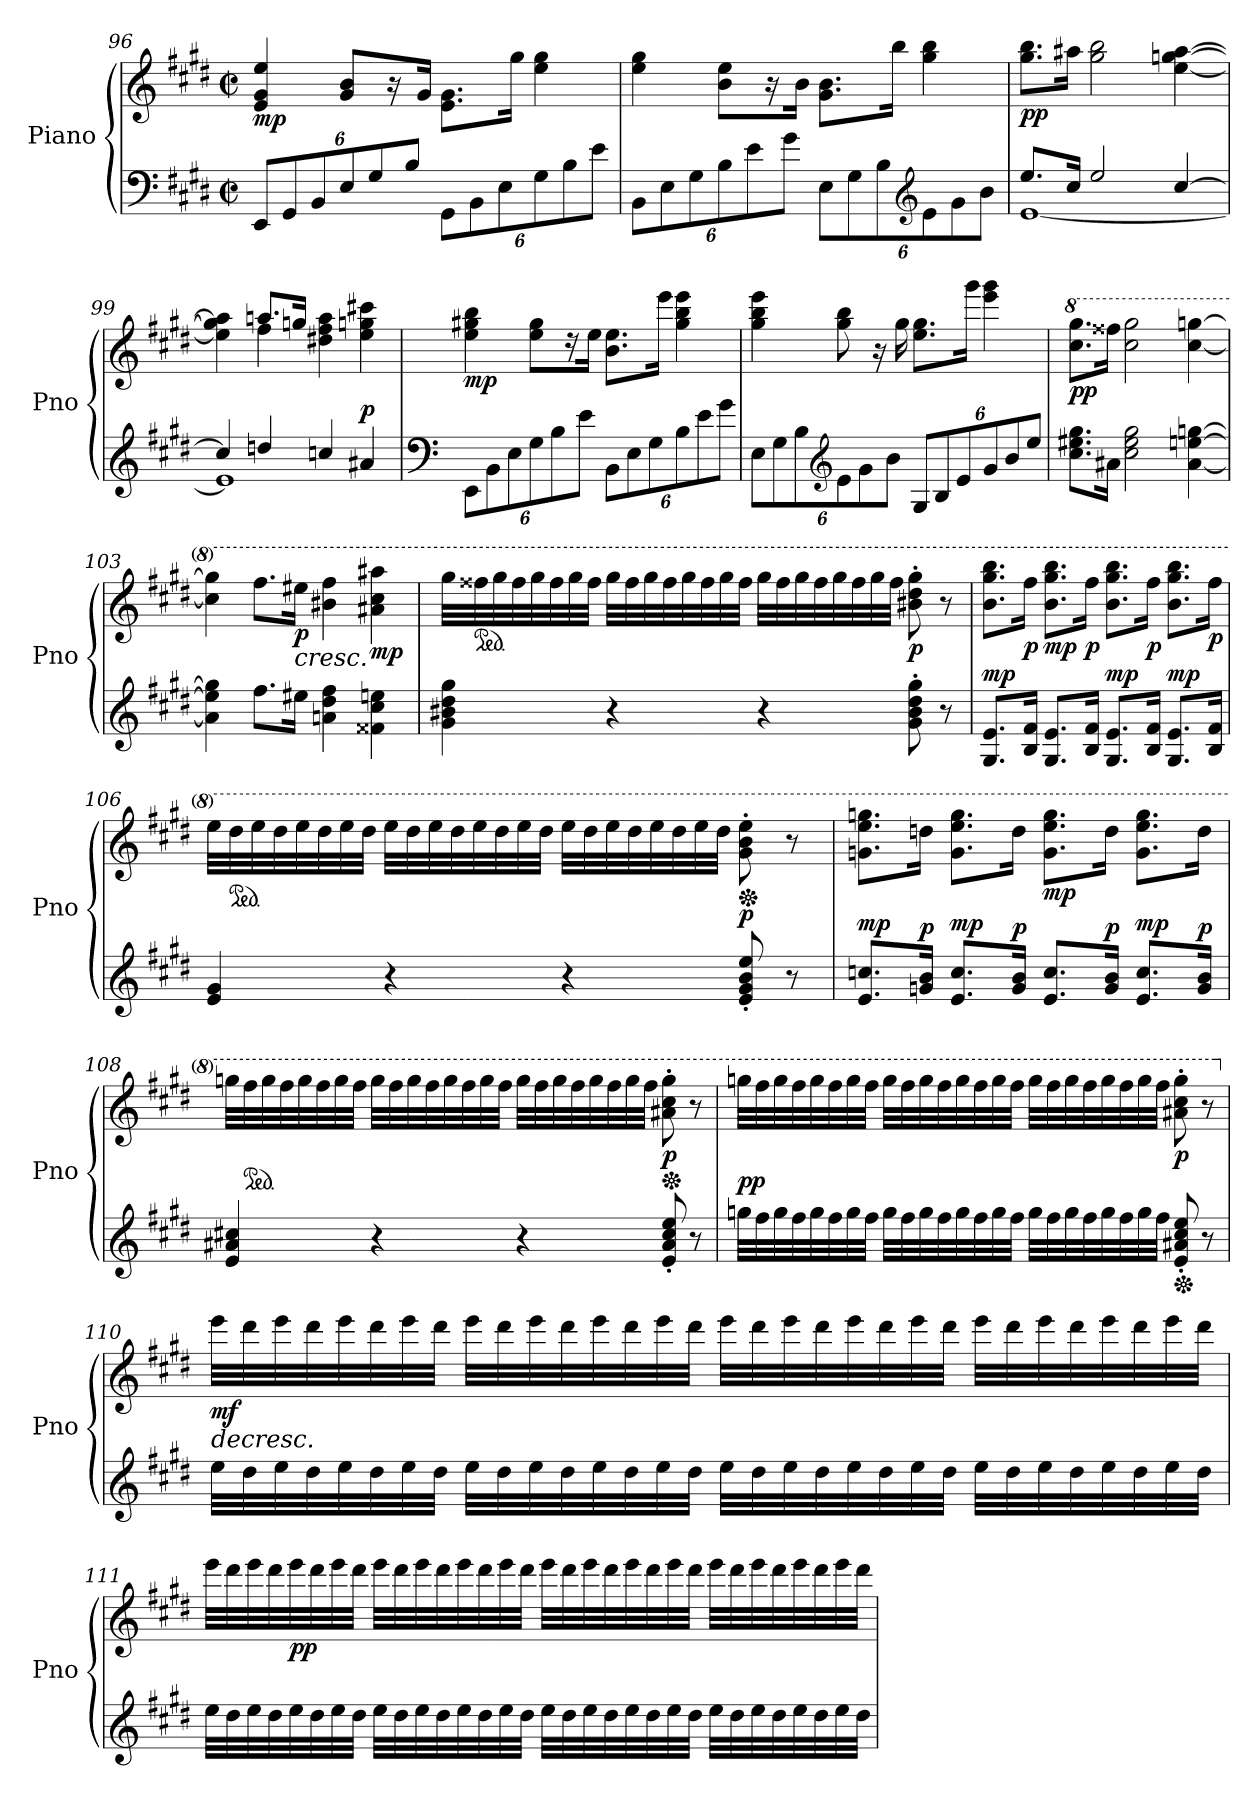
**kern	**kern	**dynam
*part1	*part1	*part1
*staff2	*staff1	*staff1/2
*I"Piano	*	*
*I'Pno	*	*
*clefF4	*clefG2	*
*k[f#c#g#d#]	*k[f#c#g#d#]	*
*M4/4	*M4/4	*
*met(c|)	*met(c|)	*
*Xbrackettup	*	*
=96	=96	=96
!	!	!LO:DY:b
12EE/L	4e/ 4g#/ 4ee/	mp
12GG#/	.	.
12BB/	.	.
12E/	8g#/ 8b/L	.
12G#/	.	.
.	16r	.
12B/J	.	.
.	16g#/Jk	.
12GG#\L	8.e\ 8.g#\L	.
12BB\	.	.
12E\	.	.
.	16gg#\Jk	.
12G#\	4ee\ 4gg#\	.
12B\	.	.
12e\J	.	.
!!LO:LB:g=z
=97	=97	=97
12BB\L	4ee\ 4gg#\	.
12E\	.	.
12G#\	.	.
12B\	8b\ 8ee\L	.
12e\	.	.
.	16r	.
12g#\J	.	.
.	16b\Jk	.
12E\L	8.g#\ 8.b\L	.
12G#\	.	.
12B\	.	.
*clefG2	*	*
.	16bb\Jk	.
12e\	4gg#\ 4bb\	.
12g#\	.	.
12b\J	.	.
=98	=98	=98
*^	*	*
!	!	!	!LO:DY:b
8.ee/L	[1e	8.gg#\ 8.bb\L	pp
16cc#/Jk	.	16aa#X\Jk	.
2ee/	.	2gg#\ 2bb\	.
[4cc#/	.	[4ee\ [4ggn\ [4aa#\	.
=99	=99	=99	=99
*	*	*^	*
4cc#/]	1e]	4ee\] 4gg\] 4aa#\]	4ryy	.
4ddn/	.	8.aan/L	4ff#\	.
.	.	16ggn/Jk	.	.
4ccn/	.	4dd#X\ 4ff#\ 4aa\	2ryy	.
!	!	!	!	!LO:DY:a=2
4a#X/	.	4ee\ 4ggn\ 4ccc#X\	.	p
*v	*v	*	*	*
*	*v	*v	*
=100	=100	=100
*clefF4	*	*
!	!	!LO:DY:b
12EE\L	4ee\ 4gg#X\ 4bb\	mp
12BB\	.	.
12E\	.	.
12G#\	8ee\ 8gg#\L	.
12B\	.	.
.	16r	.
12e\J	.	.
.	16ee\Jk	.
12BB\L	8.b\ 8.ee\L	.
12E\	.	.
12G#\	.	.
.	16eee\Jk	.
12B\	4gg#\ 4bb\ 4eee\	.
12e\	.	.
12g#\J	.	.
!!LO:LB:g=z
=101	=101	=101
12E\L	4gg#\ 4bb\ 4eee\	.
12G#\	.	.
12B\	.	.
*clefG2	*	*
12e\	8gg#\ 8bb\	.
12g#\	.	.
.	16r	.
12b\J	.	.
.	16gg#\	.
12G#/L	8.ee\ 8.gg#\L	.
12B/	.	.
12e/	.	.
.	16ggg#\Jk	.
12g#/	4eee\ 4ggg#\	.
12b/	.	.
12ee/J	.	.
=102	=102	=102
*	*8va	*
!	!	!LO:DY:b
8.cc#\ 8.ee#X\ 8.gg#\L	8.ccc#\ 8.ggg#\L	pp
16a#X\Jk	16fff##X\Jk	.
2cc#\ 2ee#\ 2gg#\	2ccc#\ 2ggg#\	.
[4a#\ [4een\ [4ggn\	[4ccc#\ [4gggn\	.
=103	=103	=103
4a#\] 4ee\] 4gg\]	4ccc#\] 4ggg\]	.
8.ff#\L	8.fff#\L	.
!	!	!LO:HP:b
!	!	!LO:DY:n=1:b
16ee#X\Jk	16eee#X\Jk	< p
4an\ 4dd#\ 4ff#\	4bb#X\ 4fff#\	.
!	!	!LO:DY:n=2:b
4f##X\ 4cc#\ 4een\	4aa#X\ 4ccc#\ 4aaa#X\	mp
.	.	[
!!LO:LB:g=z
=104	=104	=104
!	!	!LO:DY:a=2
!	!	!LO:DY:n=1:a
4g#\ 4b#X\ 4dd#\ 4gg#\	32ggg#!\LLL	mf pp
*	*ped	*
.	32fff##X!\	.
.	32ggg#!\	.
.	32fff##!\	.
.	32ggg#!\	.
.	32fff##!\	.
.	32ggg#!\	.
.	32fff##!\JJJ	.
4r	32ggg#!\LLL	.
.	32fff##!\	.
.	32ggg#!\	.
.	32fff##!\	.
.	32ggg#!\	.
.	32fff##!\	.
.	32ggg#!\	.
.	32fff##!\JJJ	.
4r	32ggg#!\LLL	.
.	32fff##!\	.
.	32ggg#!\	.
.	32fff##!\	.
.	32ggg#!\	.
.	32fff##!\	.
.	32ggg#!\	.
.	32fff##!\JJJ	.
!	!	!LO:DY:n=2:b
8g#\' 8b#\' 8dd#\' 8gg#\'	8bb#X\' 8ddd#\' 8ggg#\'	p
8r	8r	.
=105	=105	=105
!	!	!LO:DY:a=2
8.G#/ 8.e/L	8.bb\ 8.ggg#\ 8.bbb\L	mp
!	!	!LO:DY:b
16B/ 16f#/Jk	16fff#\Jk	p
!	!	!LO:DY:b
8.G#/ 8.e/L	8.bb\ 8.ggg#\ 8.bbb\L	mp
!	!	!LO:DY:b
16B/ 16f#/Jk	16fff#\Jk	p
!	!	!LO:DY:a=2
8.G#/ 8.e/L	8.bb\ 8.ggg#\ 8.bbb\L	mp
!	!	!LO:DY:b
16B/ 16f#/Jk	16fff#\Jk	p
!	!	!LO:DY:a=2
8.G#/ 8.e/L	8.bb\ 8.ggg#\ 8.bbb\L	mp
!	!	!LO:DY:b
16B/ 16f#/Jk	16fff#\Jk	p
!!LO:PB:g=z
=106	=106	=106
!	!	!LO:DY:a=2
!	!	!LO:DY:n=1:a
4e/ 4g#/	32eee!\LLL	mp pp
*	*ped	*
.	32ddd#!\	.
.	32eee!\	.
.	32ddd#!\	.
.	32eee!\	.
.	32ddd#!\	.
.	32eee!\	.
.	32ddd#!\JJJ	.
4r	32eee!\LLL	.
.	32ddd#!\	.
.	32eee!\	.
.	32ddd#!\	.
.	32eee!\	.
.	32ddd#!\	.
.	32eee!\	.
.	32ddd#!\JJJ	.
4r	32eee!\LLL	.
.	32ddd#!\	.
.	32eee!\	.
.	32ddd#!\	.
.	32eee!\	.
.	32ddd#!\	.
.	32eee!\	.
.	32ddd#!\JJJ	.
*	*Xped	*
!	!	!LO:DY:n=2:a=2
8e/' 8g#/' 8b/' 8ee/'	8gg#\' 8bb\' 8eee\'	p
8r	8r	.
=107	=107	=107
!	!	!LO:DY:a=2
8.e/ 8.ccn/L	8.ggn\ 8.eee\ 8.gggn\L	mp
!	!	!LO:DY:a=2
16gn/ 16b/Jk	16dddn\Jk	p
!	!	!LO:DY:a=2
8.e/ 8.cc/L	8.gg\ 8.eee\ 8.ggg\L	mp
!	!	!LO:DY:a=2
16g/ 16b/Jk	16ddd\Jk	p
!	!	!LO:DY:b
8.e/ 8.cc/L	8.gg\ 8.eee\ 8.ggg\L	mp
!	!	!LO:DY:a=2
16g/ 16b/Jk	16ddd\Jk	p
!	!	!LO:DY:a=2
8.e/ 8.cc/L	8.gg\ 8.eee\ 8.ggg\L	mp
!	!	!LO:DY:a=2
16g/ 16b/Jk	16ddd\Jk	p
!!LO:LB:g=z
=108	=108	=108
!	!	!LO:DY:a=2
!	!	!LO:DY:n=1:a
4e/ 4a#X/ 4cc#X/	32gggn!\LLL	mp pp
*	*ped	*
.	32fff#!\	.
.	32ggg!\	.
.	32fff#!\	.
.	32ggg!\	.
.	32fff#!\	.
.	32ggg!\	.
.	32fff#!\JJJ	.
4r	32ggg!\LLL	.
.	32fff#!\	.
.	32ggg!\	.
.	32fff#!\	.
.	32ggg!\	.
.	32fff#!\	.
.	32ggg!\	.
.	32fff#!\JJJ	.
4r	32ggg!\LLL	.
.	32fff#!\	.
.	32ggg!\	.
.	32fff#!\	.
.	32ggg!\	.
.	32fff#!\	.
.	32ggg!\	.
.	32fff#!\JJJ	.
*	*Xped	*
!	!	!LO:DY:n=2:b
8e/' 8a#/' 8cc#/' 8ee/'	8aa#X\' 8ccc#\' 8ggg\'	p
8r	8r	.
!!LO:LB:g=z
=109	=109	=109
!	!	!LO:DY:a=2
32ggn!\LLL	32gggn!\LLL	pp
32ff#!\	32fff#!\	.
32gg!\	32ggg!\	.
32ff#!\	32fff#!\	.
32gg!\	32ggg!\	.
32ff#!\	32fff#!\	.
32gg!\	32ggg!\	.
32ff#!\JJJ	32fff#!\JJJ	.
32gg!\LLL	32ggg!\LLL	.
32ff#!\	32fff#!\	.
32gg!\	32ggg!\	.
32ff#!\	32fff#!\	.
32gg!\	32ggg!\	.
32ff#!\	32fff#!\	.
32gg!\	32ggg!\	.
32ff#!\JJJ	32fff#!\JJJ	.
32gg!\LLL	32ggg!\LLL	.
32ff#!\	32fff#!\	.
32gg!\	32ggg!\	.
32ff#!\	32fff#!\	.
32gg!\	32ggg!\	.
32ff#!\	32fff#!\	.
32gg!\	32ggg!\	.
32ff#!\JJJ	32fff#!\JJJ	.
*Xped	*	*
!	!	!LO:DY:b
8e/' 8a#X/' 8cc#/' 8ee/'	8aa#X\' 8ccc#\' 8ggg\'	p
8r	8r	.
!!LO:LB:g=z
=110	=110	=110
*	*X8va	*
!	!	!LO:HP:b
!	!	!LO:DY:n=1:b
32ee!\LLL	32eee!\LLL	> mf
32dd#!\	32ddd#!\	.
32ee!\	32eee!\	.
32dd#!\	32ddd#!\	.
32ee!\	32eee!\	.
32dd#!\	32ddd#!\	.
32ee!\	32eee!\	.
32dd#!\JJJ	32ddd#!\JJJ	.
32ee!\LLL	32eee!\LLL	.
32dd#!\	32ddd#!\	.
32ee!\	32eee!\	.
32dd#!\	32ddd#!\	.
32ee!\	32eee!\	.
32dd#!\	32ddd#!\	.
32ee!\	32eee!\	.
32dd#!\JJJ	32ddd#!\JJJ	.
32ee!\LLL	32eee!\LLL	.
32dd#!\	32ddd#!\	.
32ee!\	32eee!\	.
32dd#!\	32ddd#!\	.
32ee!\	32eee!\	.
32dd#!\	32ddd#!\	.
32ee!\	32eee!\	.
32dd#!\JJJ	32ddd#!\JJJ	.
32ee!\LLL	32eee!\LLL	.
32dd#!\	32ddd#!\	.
32ee!\	32eee!\	.
32dd#!\	32ddd#!\	.
32ee!\	32eee!\	.
32dd#!\	32ddd#!\	.
32ee!\	32eee!\	.
32dd#!\JJJ	32ddd#!\JJJ	.
!!LO:LB:g=z
=111	=111	=111
32ee!\LLL	32eee!\LLL	.
32dd#!\	32ddd#!\	.
32ee!\	32eee!\	.
32dd#!\	32ddd#!\	.
!	!	!LO:DY:b
32ee!\	32eee!\	pp
32dd#!\	32ddd#!\	.
32ee!\	32eee!\	.
32dd#!\JJJ	32ddd#!\JJJ	.
32ee!\LLL	32eee!\LLL	]
32dd#!\	32ddd#!\	.
32ee!\	32eee!\	.
32dd#!\	32ddd#!\	.
32ee!\	32eee!\	.
32dd#!\	32ddd#!\	.
32ee!\	32eee!\	.
32dd#!\JJJ	32ddd#!\JJJ	.
32ee!\LLL	32eee!\LLL	.
32dd#!\	32ddd#!\	.
32ee!\	32eee!\	.
32dd#!\	32ddd#!\	.
32ee!\	32eee!\	.
32dd#!\	32ddd#!\	.
32ee!\	32eee!\	.
32dd#!\JJJ	32ddd#!\JJJ	.
32ee!\LLL	32eee!\LLL	.
32dd#!\	32ddd#!\	.
32ee!\	32eee!\	.
32dd#!\	32ddd#!\	.
32ee!\	32eee!\	.
32dd#!\	32ddd#!\	.
32ee!\	32eee!\	.
32dd#!\JJJ	32ddd#!\JJJ	.
=	=	=
*-	*-	*-
